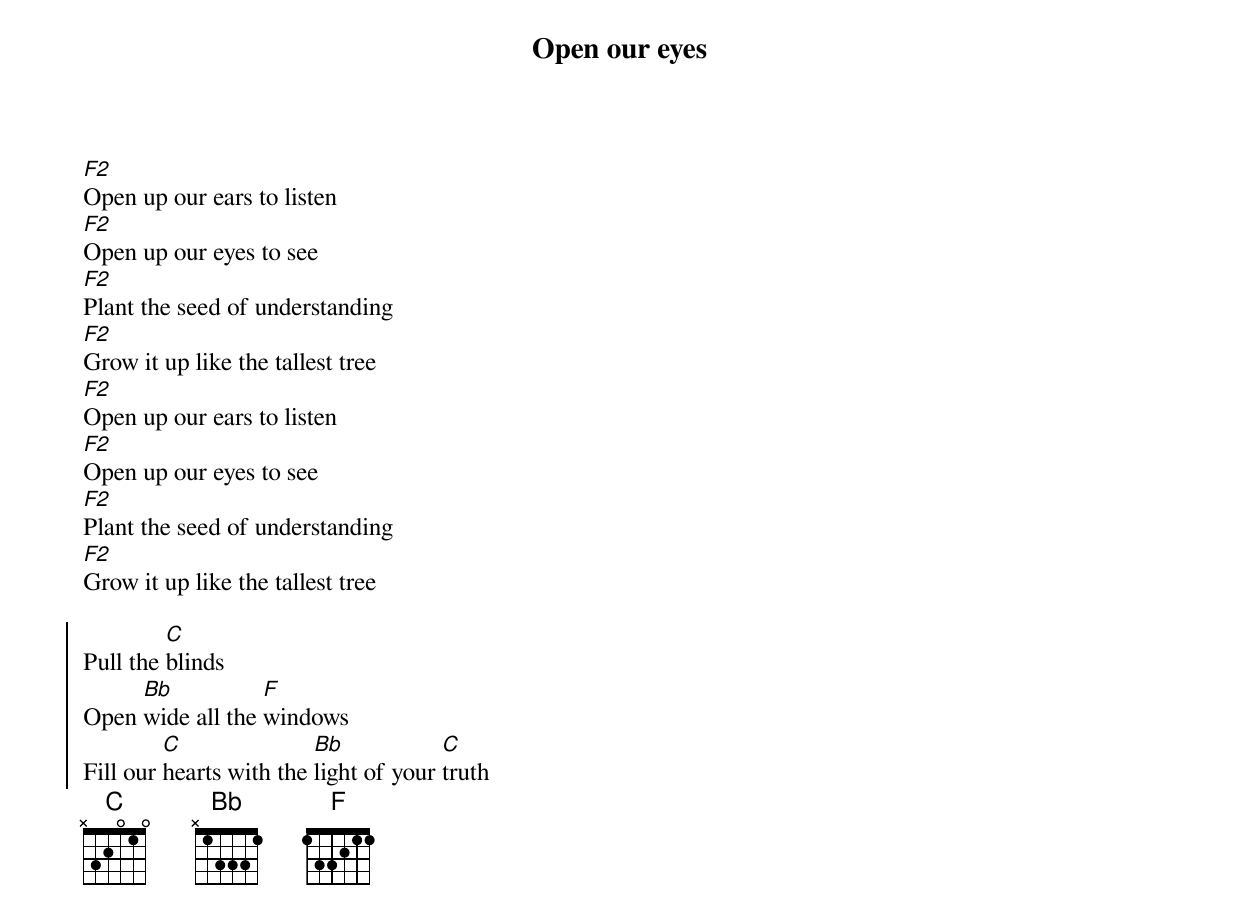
{title: Open our eyes}
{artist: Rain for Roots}
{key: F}

{start_of_verse}
[F2]Open up our ears to listen
[F2]Open up our eyes to see
[F2]Plant the seed of understanding
[F2]Grow it up like the tallest tree
[F2]Open up our ears to listen
[F2]Open up our eyes to see
[F2]Plant the seed of understanding
[F2]Grow it up like the tallest tree
{end_of_verse}

{start_of_chorus}
Pull the [C]blinds
Open [Bb]wide all the [F]windows
Fill our [C]hearts with the [Bb]light of your [C]truth
{end_of_chorus}
